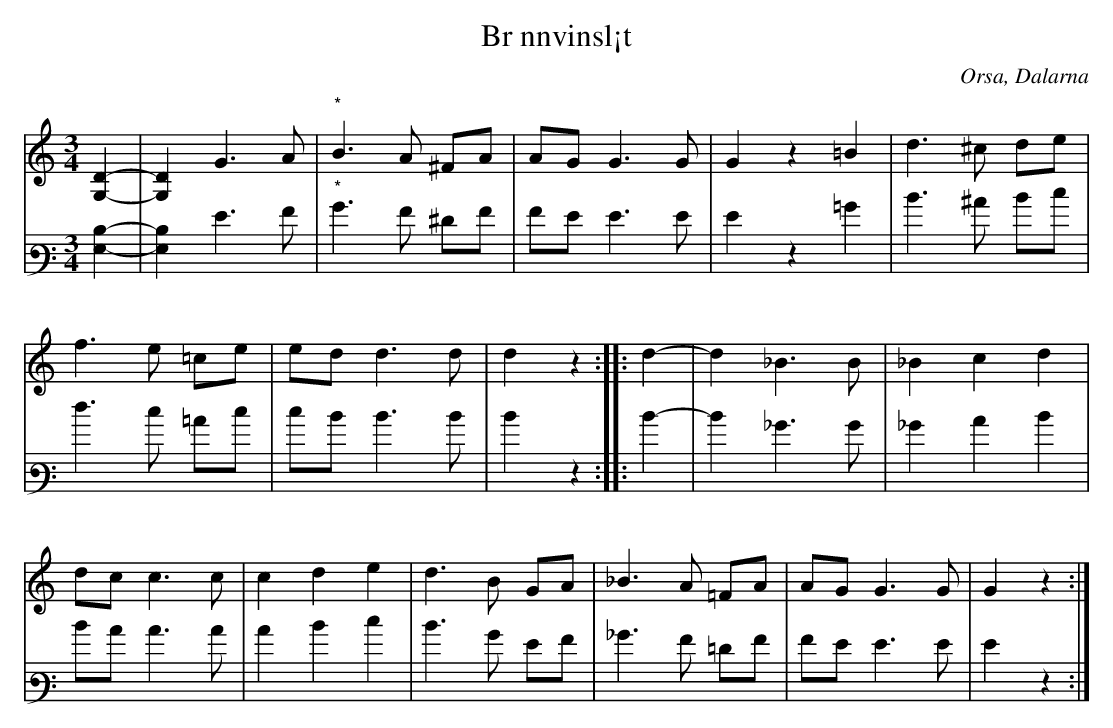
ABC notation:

X:1
T: Br nnvinsl¡t
O: Orsa, Dalarna
M: 3/4
L: 1/8
K: Gmix
V:1
[D2-G,2-] | [D2G,2] G3 A | "*"B3 A ^FA | AG G3 G | G2 z2 =B2 | d3 ^c de |
f3 e =ce | ed d3 d | d2 z2 :: d2- | d2 _B3 B | _B2 c2 d2 |
dc c3 c | c2 d2 e2 | d3 B GA | _B3 A =FA | AG G3 G | G2 z2 :|]
V:2 clef=bass3
[D2-G,2-] | [D2G,2] G3 A | "*"B3 A ^FA | AG G3 G | G2 z2 =B2 | d3 ^c de |
f3 e =ce | ed d3 d | d2 z2 :: d2- | d2 _B3 B | _B2 c2 d2 |
dc c3 c | c2 d2 e2 | d3 B GA | _B3 A =FA | AG G3 G | G2 z2 :|]
